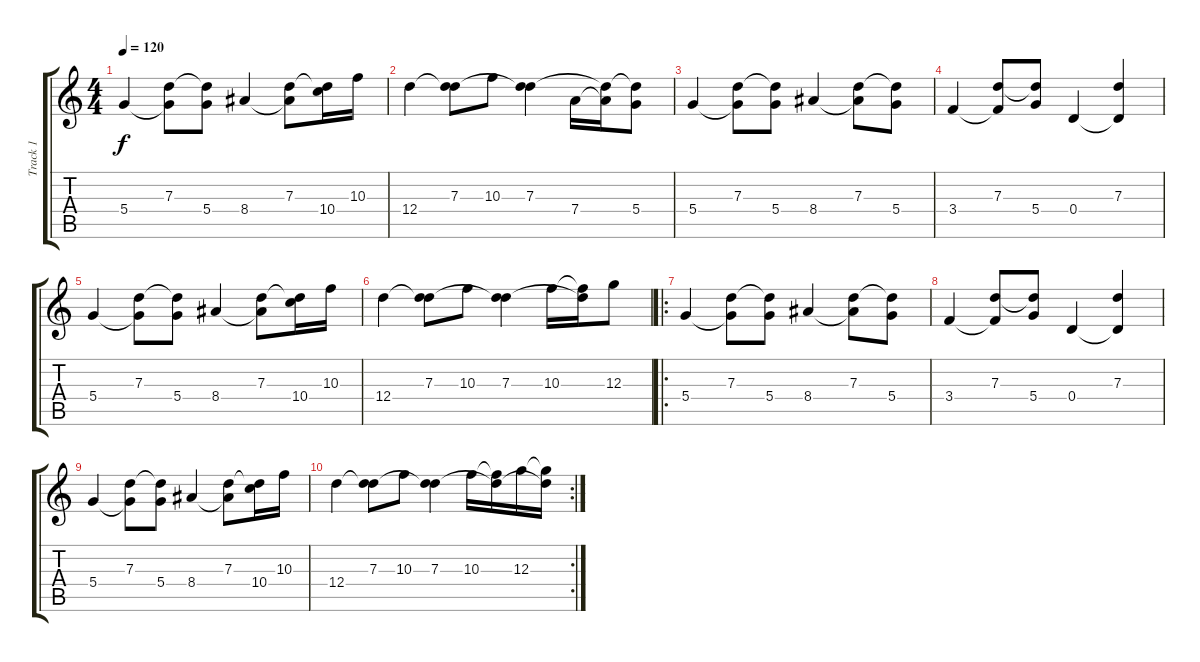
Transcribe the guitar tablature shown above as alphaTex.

\track ("Track 1" "Track 1") {instrument overdrivenguitar}
\staff {score tabs}
\tuning (E4 B3 G3 D3 A2 E2) {hide}
\ts (4 4)
\tempo 120
\clef g2
\ks c
5.4.4{dy f} (7.3 5.4{t}).8 (7.3{t} 5.4).8 8.4.4 (7.3 8.4{t}).8 (7.3{t} 10.4).16 10.3.16 |
12.4.4 (7.3 12.4{t}).8 10.3.8 (7.3 12.4{t}).4 7.4.16 (7.3{t} 7.4{t}).16 (7.3{t} 5.4).8 |
5.4.4 (7.3 5.4{t}).8 (7.3{t} 5.4).8 8.4.4 (7.3 8.4{t}).8 (7.3{t} 5.4).8 |
3.4.4 (7.3 3.4{t}).8 (7.3{t} 5.4).8 0.4.4 (7.3 0.4{t}).4 |
5.4.4 (7.3 5.4{t}).8 (7.3{t} 5.4).8 8.4.4 (7.3 8.4{t}).8 (7.3{t} 10.4).16 10.3.16 |
12.4.4 (7.3 12.4{t}).8 10.3.8 (7.3 12.4{t}).4 10.3.16 (10.3{t} 12.4{t}).16 12.3.8 |
\ro
5.4.4 (7.3 5.4{t}).8 (7.3{t} 5.4).8 8.4.4 (7.3 8.4{t}).8 (7.3{t} 5.4).8 |
3.4.4 (7.3 3.4{t}).8 (7.3{t} 5.4).8 0.4.4 (7.3 0.4{t}).4 |
5.4.4 (7.3 5.4{t}).8 (7.3{t} 5.4).8 8.4.4 (7.3 8.4{t}).8 (7.3{t} 10.4).16 10.3.16 |
\rc 2
12.4.4 (7.3 12.4{t}).8 10.3.8 (7.3 12.4{t}).4 10.3.16 (10.3{t} 12.4{t}).16 12.3.16 (12.3{t} 12.4{t}).16
